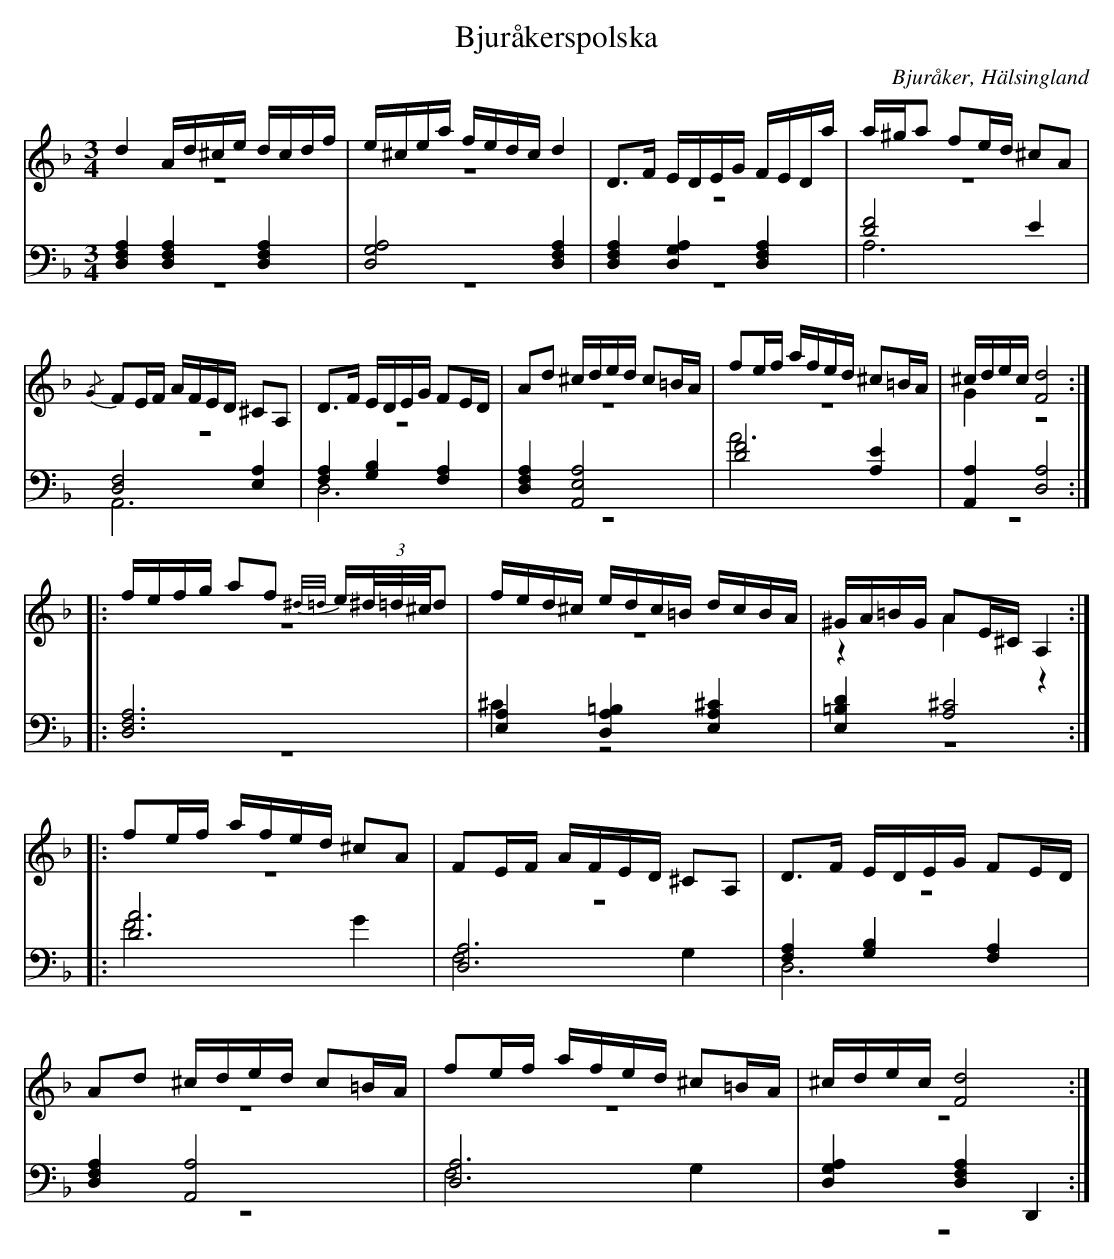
X:1
T: Bjuråkerspolska
O: Bjuråker, Hälsingland
M: 3/4
L: 1/16
K: Dm
V:1
V:2 merge
V:3
V:4 merge
V:1
d4 Ad^ce dcdf |e^cea fedc d4|D2>F2 EDEG FEDa|a^ga2 f2ed ^c2A2|
{/G}F2EF AFED ^C2A,2|D2>F2 EDEG F2ED|A2d2 ^cded c2=BA|f2ef afed ^c2=BA|^cdec [F8d8]:|
|:fefg a2f2 {^d/=d/}e(3^d/=d/^c/d2 |fed^c edc=B dcBA|^GA=BG A2E^C A,4:|
|:f2ef afed ^c2A2|F2EF AFED ^C2A,2|D2>F2 EDEG F2ED|
A2d2 ^cded c2=BA|f2ef afed ^c2=BA|^cdec [F8d8]:|
V:2
z12|z12|z12|z12|
z12|z12|z12|z12|G4 z8:|
|:z12|z12|z4 A4 z4:|
|:z12|z12|z12|
z12|z12|z12:|
V:3 clef=bass
[D,4F,4A,4] [D,4F,4A,4] [D,4F,4A,4]|[D,8G,8A,8] [D,4F,4A,4]|[D,4F,4A,4] [D,4G,4A,4] [D,4F,4A,4]|[D8F8] E4|
[D,8F,8] [E,4A,4]|[F,4A,4] [G,4B,4] [F,4A,4]|[D,4F,4A,4] [A,,8E,8A,8]|[D8F8] [A,4E4]|[A,,4A,4] [D,8A,8]:|
|:[D,12F,12A,12]|[E,4A,4] [A,4=B,4D,4] [E,4A,4^C4]|[E,4=B,4D4] [A,8^C8]:|
|:[D12A12]|[D,12A,12]|[F,4A,4] [G,4B,4] [F,4A,4]|
[D,4F,4A,4] [A,,8A,8]|[D,12A,12]|[D,4G,4A,4] [D,4F,4A,4] D,,4:|
V:4 clef=bass
z12|z12|z12|A,12|
A,,12|D,12|z12|A12|z12:|
|:z12|^C4 z8|z12:|
|:F8 G4|F,8 G,4|D,12|
z12|F,8 G,4|z12:|
